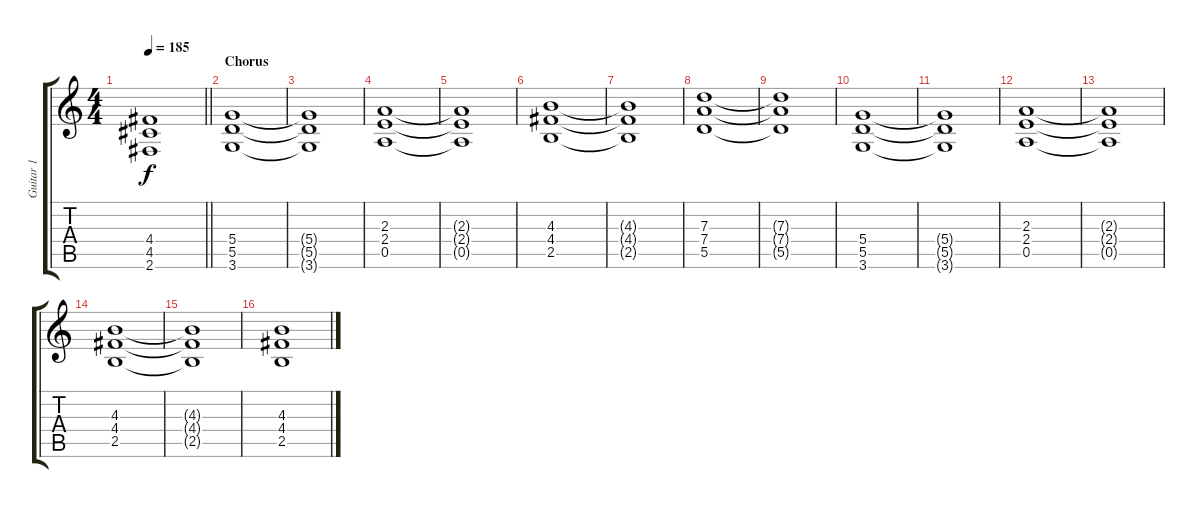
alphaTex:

\track ("Guitar 1" "Guitar 1") {instrument distortionguitar}
\staff {score tabs}
\tuning (E4 B3 G3 D3 A2 E2) {hide}
\ts (4 4)
\tempo 185
\clef g2
\barLineRight lightlight
\ks c
(4.4{t} 4.5{t} 2.6{t}).1{dy f} |
\section ("" "Chorus")
(5.4 5.5 3.6).1 |
(5.4{t} 5.5{t} 3.6{t}).1 |
(2.3 2.4 0.5).1 |
(2.3{t} 2.4{t} 0.5{t}).1 |
(4.3 4.4 2.5).1 |
(4.3{t} 4.4{t} 2.5{t}).1 |
(7.3 7.4 5.5).1 |
(7.3{t} 7.4{t} 5.5{t}).1 |
(5.4 5.5 3.6).1 |
(5.4{t} 5.5{t} 3.6{t}).1 |
(2.3 2.4 0.5).1 |
(2.3{t} 2.4{t} 0.5{t}).1 |
(4.3 4.4 2.5).1 |
(4.3{t} 4.4{t} 2.5{t}).1 |
(4.3 4.4 2.5).1
